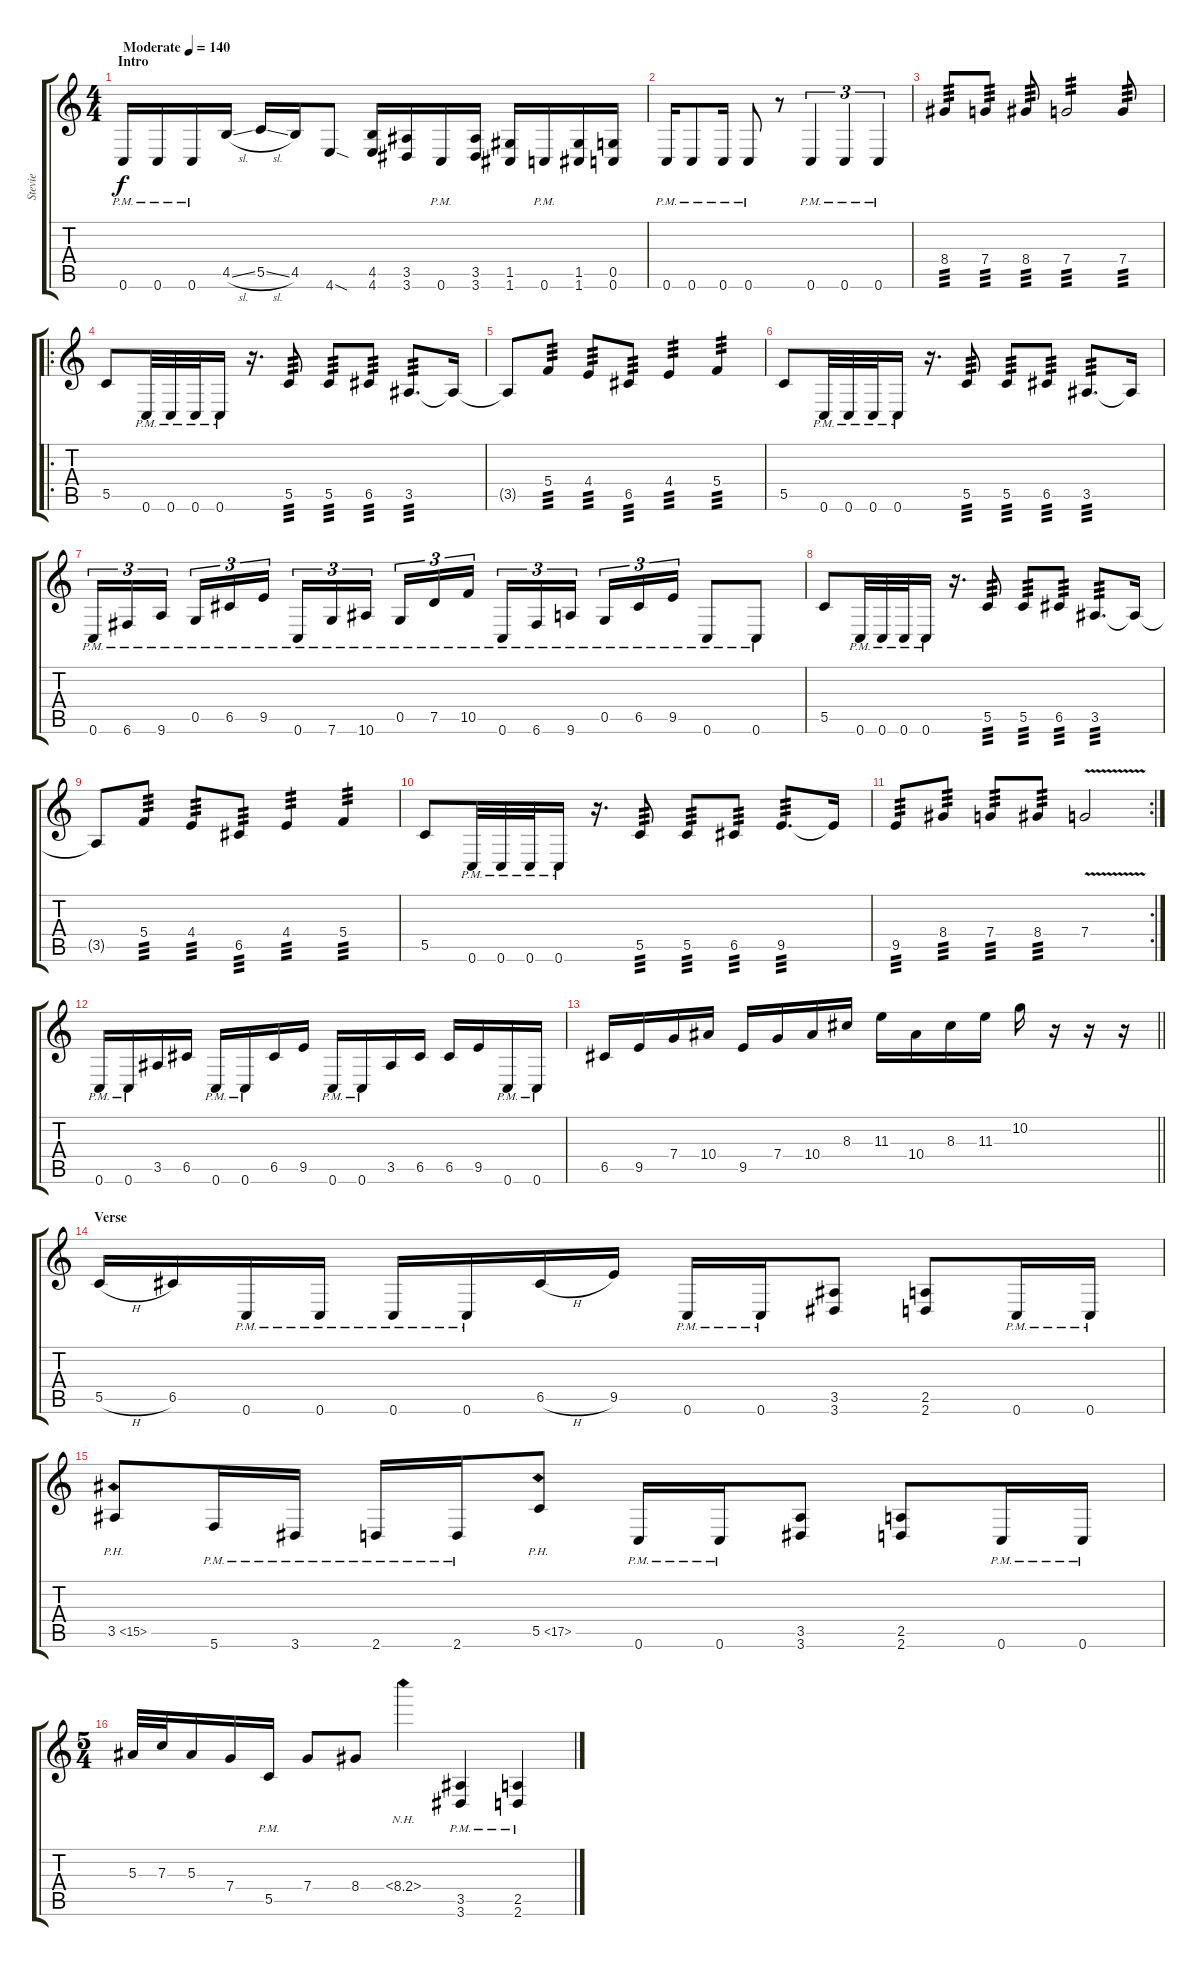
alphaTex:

\track ("Stevie" "Stevie") {instrument distortionguitar}
\staff {score tabs}
\tuning (D4 A3 F3 C3 G2 C2) {hide}
\ts (4 4)
\section ("" "Intro")
\tempo (140 "Moderate")
\clef g2
\ks c
0.6{pm}.16{dy f instrument distortionguitar} 0.6{pm}.16 0.6{pm}.16 4.5{sl}.16 5.5{sl}.16 4.5.16 4.6{sod}.8 (4.5 4.6).16 (3.5 3.6).16 0.6{pm}.16 (3.5 3.6).16 (1.5 1.6).16 0.6{pm}.16 (1.5 1.6).16 (0.5 0.6).16 |
0.6{pm}.16 0.6{pm}.8 0.6{pm}.16 0.6{pm}.8 r.8 0.6{pm}.4{tu (3 2)} 0.6{pm}.4{tu (3 2)} 0.6{pm}.4{tu (3 2)} |
8.4.8{tp 3} 7.4.8{tp 3} 8.4.8{tp 3} 7.4.2{tp 3} 7.4.8{tp 3} |
\ro
5.5.8 0.6{pm}.32 0.6{pm}.32 0.6{pm}.32 0.6{pm}.16 r.16{d} 5.5.8{tp 3} 5.5.8{tp 3} 6.5.8{tp 3} 3.5.8{d tp 3} 3.5{t}.16 |
3.5{t}.8 5.4.8{tp 3} 4.4.8{tp 3} 6.5.8{tp 3} 4.4.4{tp 3} 5.4.4{tp 3} |
5.5.8 0.6{pm}.32 0.6{pm}.32 0.6{pm}.32 0.6{pm}.16 r.16{d} 5.5.8{tp 3} 5.5.8{tp 3} 6.5.8{tp 3} 3.5.8{d tp 3} 3.5{t}.16 |
0.6{pm}.16{tu (3 2)} 6.6{pm}.16{tu (3 2)} 9.6{pm}.16{tu (3 2) beam splitsecondary} 0.5{pm}.16{tu (3 2)} 6.5{pm}.16{tu (3 2)} 9.5{pm}.16{tu (3 2)} 0.6{pm}.16{tu (3 2)} 7.6{pm}.16{tu (3 2)} 10.6{pm}.16{tu (3 2) beam splitsecondary} 0.5{pm}.16{tu (3 2)} 7.5{pm}.16{tu (3 2)} 10.5{pm}.16{tu (3 2)} 0.6{pm}.16{tu (3 2)} 6.6{pm}.16{tu (3 2)} 9.6{pm}.16{tu (3 2) beam splitsecondary} 0.5{pm}.16{tu (3 2)} 6.5{pm}.16{tu (3 2)} 9.5{pm}.16{tu (3 2)} 0.6{pm}.8 0.6{pm}.8 |
5.5.8 0.6{pm}.32 0.6{pm}.32 0.6{pm}.32 0.6{pm}.16 r.16{d} 5.5.8{tp 3} 5.5.8{tp 3} 6.5.8{tp 3} 3.5.8{d tp 3} 3.5{t}.16 |
3.5{t}.8 5.4.8{tp 3} 4.4.8{tp 3} 6.5.8{tp 3} 4.4.4{tp 3} 5.4.4{tp 3} |
5.5.8 0.6{pm}.32 0.6{pm}.32 0.6{pm}.32 0.6{pm}.16 r.16{d} 5.5.8{tp 3} 5.5.8{tp 3} 6.5.8{tp 3} 9.5.8{d tp 3} 9.5{t}.16 |
\rc 2
9.5.8{tp 3} 8.4.8{tp 3} 7.4.8{tp 3} 8.4.8{tp 3} 7.4{v}.2 |
0.6{pm}.16 0.6{pm}.16 3.5.16 6.5.16 0.6{pm}.16 0.6{pm}.16 6.5.16 9.5.16 0.6{pm}.16 0.6{pm}.16 3.5.16 6.5.16 6.5.16 9.5.16 0.6{pm}.16 0.6{pm}.16 |
\barLineRight lightlight
6.5.16 9.5.16 7.4.16 10.4.16 9.5.16 7.4.16 10.4.16 8.3.16 11.3.16 10.4.16 8.3.16 11.3.16 10.2.16 r.16 r.16 r.16 |
\section ("" "Verse")
5.5{h}.16 6.5.16 0.6{pm}.16 0.6{pm}.16 0.6{pm}.16 0.6{pm}.16 6.5{h}.16 9.5.16 0.6{pm}.16 0.6{pm}.16 (3.5 3.6).8 (2.5 2.6).8 0.6{pm}.16 0.6{pm}.16 |
3.5{ph 12}.8 5.6{pm}.16 3.6{pm}.16 2.6{pm}.16 2.6{pm}.16 5.5{ph 12}.8 0.6{pm}.16 0.6{pm}.16 (3.5 3.6).8 (2.5 2.6).8 0.6{pm}.16 0.6{pm}.16 |
\ts (5 4)
5.3.32 7.3.32 5.3.16 7.4.16 5.5{pm}.16 7.4.8 8.4.8 8.4{nh}.4{instrument guitarharmonics} (3.5{pm} 3.6{pm}).4{instrument distortionguitar} (2.5{pm} 2.6{pm}).4
